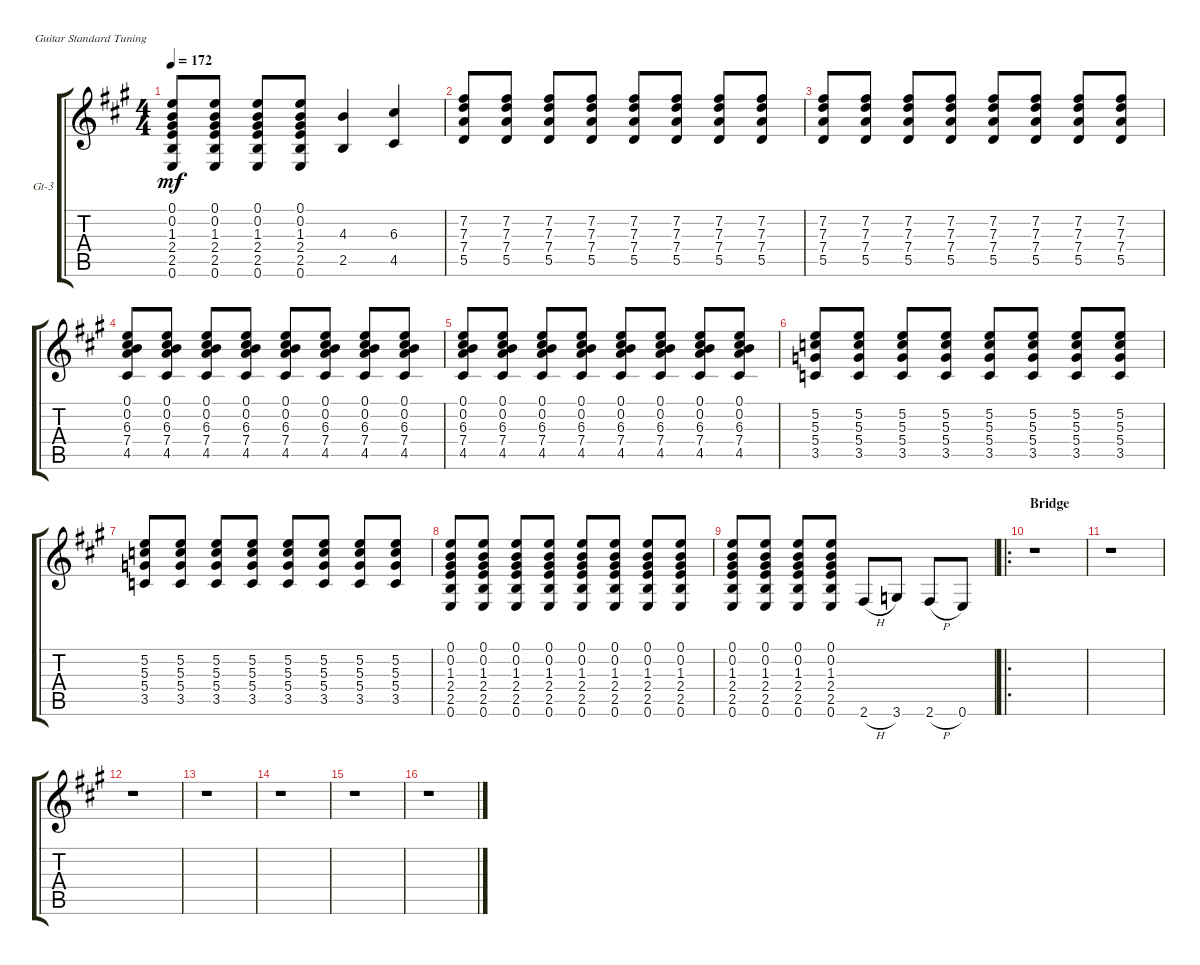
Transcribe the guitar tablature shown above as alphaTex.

\defaultSystemsLayout 4
\bracketExtendMode groupsimilarinstruments
\firstSystemTrackNameOrientation horizontal
\otherSystemsTrackNameOrientation horizontal
\track ("Guitar 3" "Gt-3") {instrument distortionguitar}
\staff {score tabs}
\tuning (E4 B3 G3 D3 A2 E2)
\ts (4 4)
\tempo 172
\clef g2
\ks a
(0.6 2.5 2.4 0.1 0.2 1.3).8{dy mf} (0.6 2.5 2.4 0.1 0.2 1.3).8 (0.6 2.5 2.4 0.1 0.2 1.3).8 (0.6 2.5 2.4 0.1 0.2 1.3).8 (2.5 4.3).4 (4.5 6.3).4 |
(7.3 5.5 7.4 7.2).8 (7.3 7.4 5.5 7.2).8 (7.3 7.4 5.5 7.2).8 (7.3 7.4 5.5 7.2).8 (7.3 7.4 5.5 7.2).8 (7.3 7.4 5.5 7.2).8 (7.3 7.4 5.5 7.2).8 (7.3 7.4 5.5 7.2).8 |
(7.3 7.4 5.5 7.2).8 (7.3 7.4 5.5 7.2).8 (7.3 7.4 5.5 7.2).8 (7.3 7.4 5.5 7.2).8 (7.3 7.4 5.5 7.2).8 (7.3 7.4 5.5 7.2).8 (7.3 7.4 5.5 7.2).8 (7.3 7.4 5.5 7.2).8 |
(6.3 7.4 4.5 0.2 0.1).8 (6.3 7.4 4.5 0.2 0.1).8 (6.3 7.4 4.5 0.2 0.1).8 (6.3 7.4 4.5 0.2 0.1).8 (6.3 7.4 4.5 0.2 0.1).8 (6.3 7.4 4.5 0.2 0.1).8 (6.3 7.4 4.5 0.2 0.1).8 (6.3 7.4 4.5 0.2 0.1).8 |
(6.3 7.4 4.5 0.2 0.1).8 (6.3 7.4 4.5 0.2 0.1).8 (6.3 7.4 4.5 0.2 0.1).8 (6.3 7.4 4.5 0.2 0.1).8 (6.3 7.4 4.5 0.2 0.1).8 (6.3 7.4 4.5 0.2 0.1).8 (6.3 7.4 4.5 0.2 0.1).8 (6.3 7.4 4.5 0.2 0.1).8 |
(3.5 5.4 5.3 5.2).8 (3.5 5.4 5.3 5.2).8 (3.5 5.4 5.3 5.2).8 (3.5 5.4 5.3 5.2).8 (3.5 5.4 5.3 5.2).8 (3.5 5.4 5.3 5.2).8 (3.5 5.4 5.3 5.2).8 (3.5 5.4 5.3 5.2).8 |
(3.5 5.4 5.3 5.2).8 (3.5 5.4 5.3 5.2).8 (3.5 5.4 5.3 5.2).8 (3.5 5.4 5.3 5.2).8 (3.5 5.4 5.3 5.2).8 (3.5 5.4 5.3 5.2).8 (3.5 5.4 5.3 5.2).8 (3.5 5.4 5.3 5.2).8 |
(0.6 2.5 2.4 1.3 0.2 0.1).8 (0.6 2.5 2.4 1.3 0.2 0.1).8 (0.6 2.5 2.4 1.3 0.2 0.1).8 (0.6 2.5 2.4 1.3 0.2 0.1).8 (0.6 2.5 2.4 1.3 0.2 0.1).8 (0.6 2.5 2.4 1.3 0.2 0.1).8 (0.6 2.5 2.4 1.3 0.2 0.1).8 (0.6 2.5 2.4 1.3 0.2 0.1).8 |
(0.1 0.6 2.5 2.4 1.3 0.2).8 (0.1 0.6 2.5 2.4 1.3 0.2).8 (0.1 0.6 2.5 2.4 1.3 0.2).8 (0.1 0.6 2.5 2.4 1.3 0.2).8 2.6{h}.8 3.6.8 2.6{h}.8 0.6.8 |
\ro
\section ("" "Bridge")
r.1 |
r.1 |
r.1 |
r.1 |
r.1 |
r.1 |
r.1
